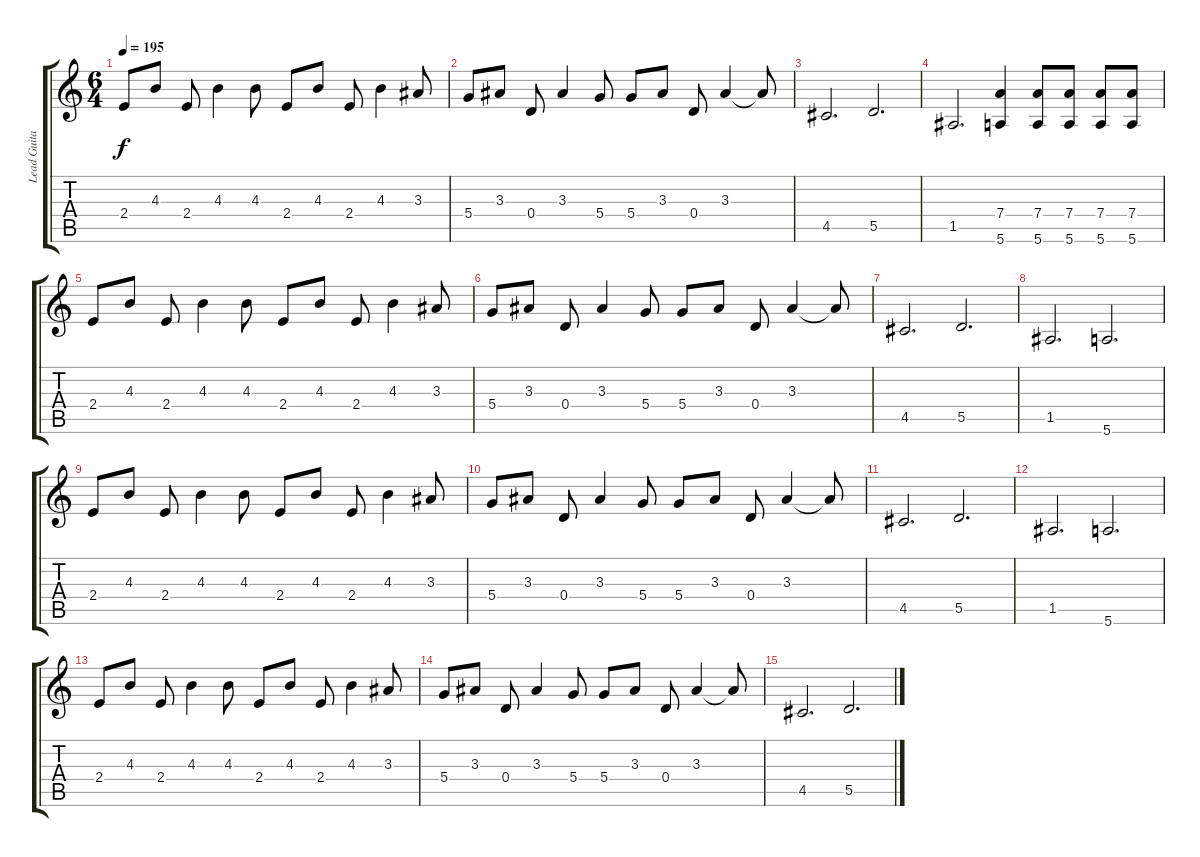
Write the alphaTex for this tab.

\track ("Lead Guitar" "Lead Guita") {instrument distortionguitar}
\staff {score tabs}
\tuning (E4 B3 G3 D3 A2 E2) {hide}
\ts (6 4)
\tempo 195
\clef g2
\ks c
2.4.8{dy f} 4.3.8 2.4.8 4.3.4 4.3.8 2.4.8 4.3.8 2.4.8 4.3.4 3.3.8 |
5.4.8 3.3.8 0.4.8 3.3.4 5.4.8 5.4.8 3.3.8 0.4.8 3.3.4 3.3{t}.8 |
4.5.2{d} 5.5.2{d} |
1.5.2{d} (7.4 5.6).4 (7.4 5.6).8 (7.4 5.6).8 (7.4 5.6).8 (7.4 5.6).8 |
2.4.8 4.3.8 2.4.8 4.3.4 4.3.8 2.4.8 4.3.8 2.4.8 4.3.4 3.3.8 |
5.4.8 3.3.8 0.4.8 3.3.4 5.4.8 5.4.8 3.3.8 0.4.8 3.3.4 3.3{t}.8 |
4.5.2{d} 5.5.2{d} |
1.5.2{d} 5.6.2{d} |
2.4.8 4.3.8 2.4.8 4.3.4 4.3.8 2.4.8 4.3.8 2.4.8 4.3.4 3.3.8 |
5.4.8 3.3.8 0.4.8 3.3.4 5.4.8 5.4.8 3.3.8 0.4.8 3.3.4 3.3{t}.8 |
4.5.2{d} 5.5.2{d} |
1.5.2{d} 5.6.2{d} |
2.4.8 4.3.8 2.4.8 4.3.4 4.3.8 2.4.8 4.3.8 2.4.8 4.3.4 3.3.8 |
5.4.8 3.3.8 0.4.8 3.3.4 5.4.8 5.4.8 3.3.8 0.4.8 3.3.4 3.3{t}.8 |
4.5.2{d} 5.5.2{d}
